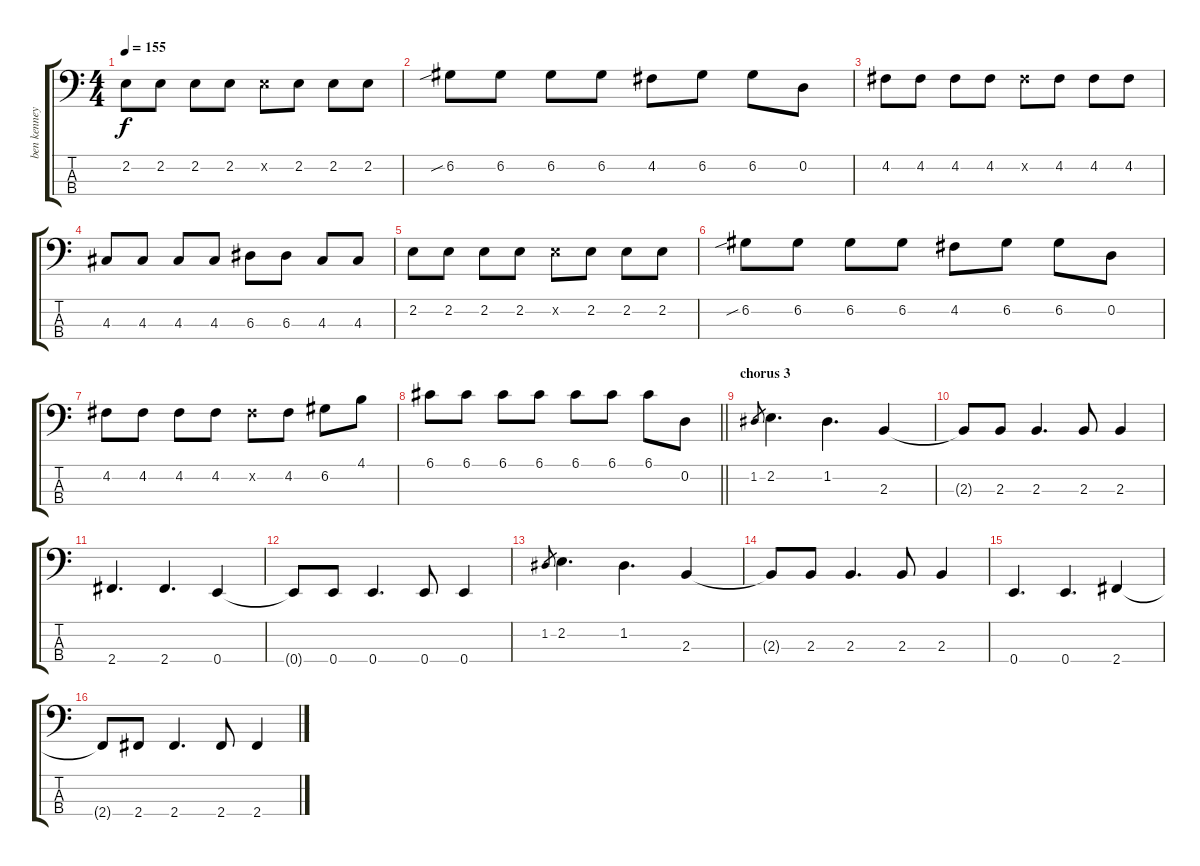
\track ("ben kenney" "ben kenney") {instrument electricbassfinger}
\staff {score tabs}
\tuning (G2 D2 A1 E1) {hide}
\ts (4 4)
\tempo 155
\clef f4
\ks c
2.2.8{dy f} 2.2.8 2.2.8 2.2.8 2.2{x}.8 2.2.8 2.2.8 2.2.8 |
6.2{sib}.8 6.2.8 6.2.8 6.2.8 4.2.8 6.2.8 6.2.8 0.2.8 |
4.2.8 4.2.8 4.2.8 4.2.8 4.2{x}.8 4.2.8 4.2.8 4.2.8 |
4.3.8 4.3.8 4.3.8 4.3.8 6.3.8 6.3.8 4.3.8 4.3.8 |
2.2.8 2.2.8 2.2.8 2.2.8 2.2{x}.8 2.2.8 2.2.8 2.2.8 |
6.2{sib}.8 6.2.8 6.2.8 6.2.8 4.2.8 6.2.8 6.2.8 0.2.8 |
4.2.8 4.2.8 4.2.8 4.2.8 4.2{x}.8 4.2.8 6.2.8 4.1.8 |
\barLineRight lightlight
6.1.8 6.1.8 6.1.8 6.1.8 6.1.8 6.1.8 6.1.8 0.2.8 |
\section ("" "chorus 3")
1.2.8{gr} 2.2.4{d} 1.2.4{d} 2.3.4 |
2.3{t}.8 2.3.8 2.3.4{d} 2.3.8 2.3.4 |
2.4.4{d} 2.4.4{d} 0.4.4 |
0.4{t}.8 0.4.8 0.4.4{d} 0.4.8 0.4.4 |
1.2.8{gr} 2.2.4{d} 1.2.4{d} 2.3.4 |
2.3{t}.8 2.3.8 2.3.4{d} 2.3.8 2.3.4 |
0.4.4{d} 0.4.4{d} 2.4.4 |
2.4{t}.8 2.4.8 2.4.4{d} 2.4.8 2.4.4
